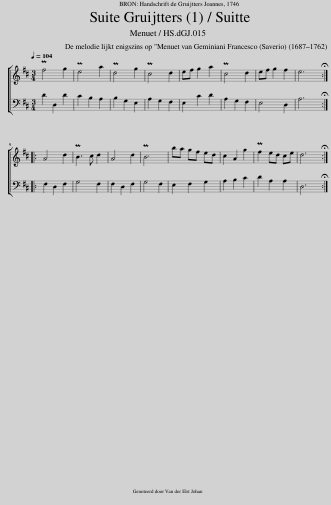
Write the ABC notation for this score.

X:1
%%score [ 1 2 ]
L:1/8
Q:1/4=104
M:3/4
I:linebreak $
K:D
V:1 treble
V:2 bass
V:1
 Pf4 g2 | Pe4 a2 | Pd4 g2 | Pc4 d2 | ef g2 a2 | %5
 Pc4 d2 | ef g2 f2 | e6 ::$ A4 d2 | PB3 c d2 | %10
 A4 d2 | PB6 | ba gf ed | c2 A2 g2 | Pf2 ed ce | %15
 d6 :| %16
V:2
 D2 D,2 D2 | C2 B,2 A,2 | B,2 G,2 E,2 | A,2 G,2 F,2 | E,2 C2 D2 | %5
 A,2 G,2 F,2 | E,4 D,2 | A,6 ::$ F,2 D,2 F,2 | G,4 F,2 | %10
 F,2 D,2 F,2 | G,4 F,2 | E,2 F,2 G,2 | A,2 B,2 C2 | D2 A,2 A,2 | %15
 D,6 :| %16
